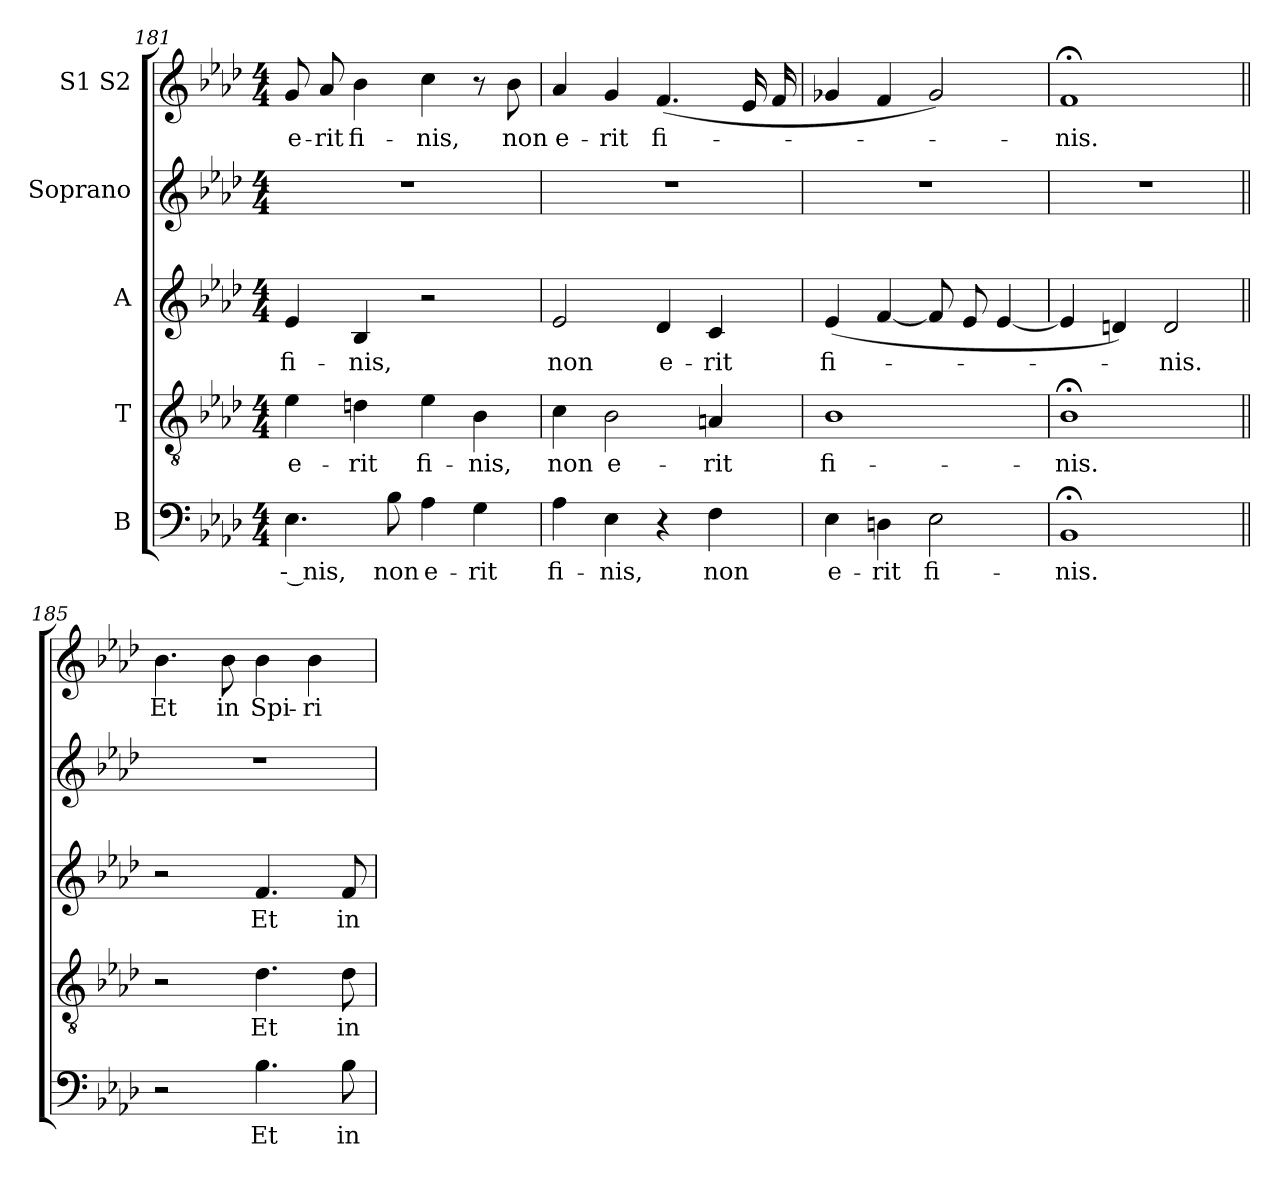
**kern	**text	**kern	**text	**kern	**text	**kern	**kern	**text
*part5	*part5	*part4	*part4	*part3	*part3	*part2	*part1	*part1
*staff5	*staff5	*staff4	*staff4	*staff3	*staff3	*staff2	*staff1	*staff1
*I"B	*	*I"T	*	*I"A	*	*I"Soprano	*I"S1 S2	*
*clefF4	*	*clefGv2	*	*clefG2	*	*clefG2	*clefG2	*
*	*	*ITrd7c12	*	*	*	*	*	*
*k[b-e-a-d-]	*	*k[b-e-a-d-]	*	*k[b-e-a-d-]	*	*k[b-e-a-d-]	*k[b-e-a-d-]	*
*f:	*	*f:	*	*f:	*	*f:	*f:	*
*M4/4	*	*M4/4	*	*M4/4	*	*M4/4	*M4/4	*
=181	=181	=181	=181	=181	=181	=181	=181	=181
!	!LO:LY:b:color=#000000	!	!	!	!	!	!	!
!	!	!	!LO:LY:b:color=#000000	!	!	!	!	!
!	!	!	!	!	!LO:LY:b:color=#000000	!	!	!
!	!	!	!	!	!	!	!	!LO:LY:b:color=#000000
4.E-i\	-- nis,	4E-i\	e-	4e-i/	fi-	1r	8gi/	e-
!	!	!	!	!	!	!	!	!LO:LY:b:color=#000000
.	.	.	.	.	.	.	8a-i/	-rit
!	!	!	!LO:LY:b:color=#000000	!	!	!	!	!
!	!	!	!	!	!LO:LY:b:color=#000000	!	!	!
!	!	!	!	!	!	!	!	!LO:LY:b:color=#000000
.	.	4Dni\	-rit	4B-i/	-nis,	.	4b-i\	fi-
!	!LO:LY:b:color=#000000	!	!	!	!	!	!	!
8B-i\	non	.	.	.	.	.	.	.
!	!LO:LY:b:color=#000000	!	!	!	!	!	!	!
!	!	!	!LO:LY:b:color=#000000	!	!	!	!	!
!	!	!	!	!	!	!	!	!LO:LY:b:color=#000000
4A-i\	e-	4E-i\	fi-	2r	.	.	4cci\	-nis,
!	!LO:LY:b:color=#000000	!	!	!	!	!	!	!
!	!	!	!LO:LY:b:color=#000000	!	!	!	!	!
4Gi\	-rit	4BB-i\	-nis,	.	.	.	8r	.
!	!	!	!	!	!	!	!	!LO:LY:b:color=#000000
.	.	.	.	.	.	.	8b-i\	non
=182	=182	=182	=182	=182	=182	=182	=182	=182
!	!LO:LY:b:color=#000000	!	!	!	!	!	!	!
!	!	!	!LO:LY:b:color=#000000	!	!	!	!	!
!	!	!	!	!	!LO:LY:b:color=#000000	!	!	!
!	!	!	!	!	!	!	!	!LO:LY:b:color=#000000
4A-i\	fi-	4Ci\	non	2e-i/	non	1r	4a-i/	e-
!	!LO:LY:b:color=#000000	!	!	!	!	!	!	!
!	!	!	!LO:LY:b:color=#000000	!	!	!	!	!
!	!	!	!	!	!	!	!	!LO:LY:b:color=#000000
4E-i\	-nis,	2BB-i\	e-	.	.	.	4gi/	-rit
!	!	!	!	!	!LO:LY:b:color=#000000	!	!	!
!	!	!	!	!	!	!	!	!LO:LY:b:color=#000000
4r	.	.	.	4d-i/	e-	.	(4.fi/	fi-
!	!LO:LY:b:color=#000000	!	!	!	!	!	!	!
!	!	!	!LO:LY:b:color=#000000	!	!	!	!	!
!	!	!	!	!	!LO:LY:b:color=#000000	!	!	!
4Fi\	non	4AAni/	-rit	4ci/	-rit	.	.	.
.	.	.	.	.	.	.	16e-i/	.
.	.	.	.	.	.	.	16fi/	.
=183	=183	=183	=183	=183	=183	=183	=183	=183
!	!LO:LY:b:color=#000000	!	!	!	!	!	!	!
!	!	!	!LO:LY:b:color=#000000	!	!	!	!	!
!	!	!	!	!	!LO:LY:b:color=#000000	!	!	!
4E-i\	e-	1BB-i	fi-	(4e-i/	fi-	1r	4g-Xi/	.
!	!LO:LY:b:color=#000000	!	!	!	!	!	!	!
4Dni\	-rit	.	.	[4fi/	.	.	4fi/	.
!	!LO:LY:b:color=#000000	!	!	!	!	!	!	!
2E-i\	fi-	.	.	8fi/]	.	.	2g-i/)	.
.	.	.	.	8e-i/	.	.	.	.
.	.	.	.	[4e-i/	.	.	.	.
=184	=184	=184	=184	=184	=184	=184	=184	=184
!	!LO:LY:b:color=#000000	!	!	!	!	!	!	!
!	!	!	!LO:LY:b:color=#000000	!	!	!	!	!
!	!	!	!	!	!	!	!	!LO:LY:b:color=#000000
1BB-;i	-nis.	1BB-;i	-nis.	4e-i/]	.	1r	1f;i	-nis.
.	.	.	.	4dni/)	.	.	.	.
!	!	!	!	!	!LO:LY:b:color=#000000	!	!	!
.	.	.	.	2di/	-nis.	.	.	.
!!LO:LB:g=z
=185||	=185||	=185||	=185||	=185||	=185||	=185||	=185||	=185||
*	*	*	*	*	*	*	*MM120	*
!	!	!	!	!	!	!	!	!LO:LY:b:color=#000000
2r	.	2r	.	2r	.	1r	4.b-i\	Et
!	!	!	!	!	!	!	!	!LO:LY:b:color=#000000
.	.	.	.	.	.	.	8b-i\	in
!	!LO:LY:b:color=#000000	!	!	!	!	!	!	!
!	!	!	!LO:LY:b:color=#000000	!	!	!	!	!
!	!	!	!	!	!LO:LY:b:color=#000000	!	!	!
!	!	!	!	!	!	!	!	!LO:LY:b:color=#000000
4.B-i\	Et	4.D-i\	Et	4.fi/	Et	.	4b-i\	Spi-
!	!	!	!	!	!	!	!	!LO:LY:b:color=#000000
.	.	.	.	.	.	.	4b-i\	-ri-
!	!LO:LY:b:color=#000000	!	!	!	!	!	!	!
!	!	!	!LO:LY:b:color=#000000	!	!	!	!	!
!	!	!	!	!	!LO:LY:b:color=#000000	!	!	!
8B-i\	in	8D-i\	in	8fi/	in	.	.	.
=	=	=	=	=	=	=	=	=
*-	*-	*-	*-	*-	*-	*-	*-	*-
